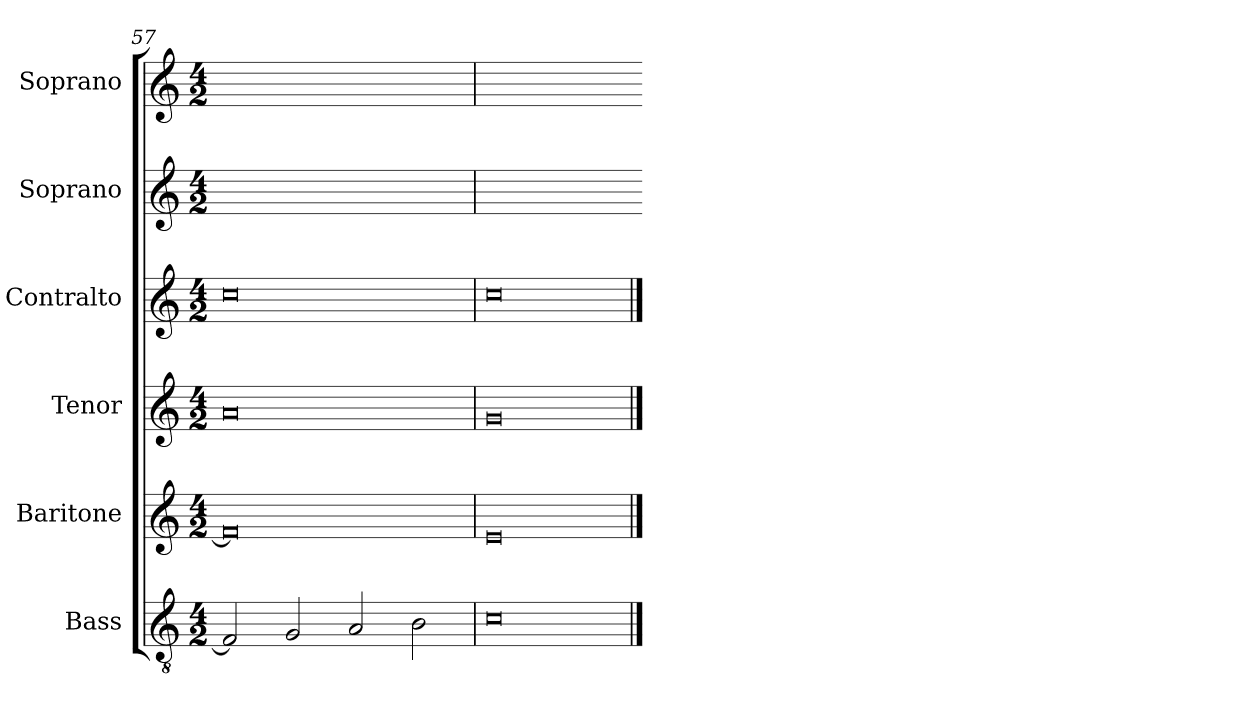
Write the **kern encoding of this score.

**kern	**kern	**kern	**kern	**kern	**kern
*part6	*part5	*part4	*part3	*part2	*part1
*staff6	*staff5	*staff4	*staff3	*staff2	*staff1
*I"Bass	*I"Baritone	*I"Tenor	*I"Contralto	*I"Soprano	*I"Soprano
*I'B	*I'Bar	*I'T	*I'A	*I'S	*I'S
*clefGv2	*clefG2	*clefG2	*clefG2	*clefG2	*clefG2
*k[]	*k[]	*k[]	*k[]	*k[]	*k[]
*G:mix	*G:mix	*G:mix	*G:mix	*G:mix	*G:mix
*M4/2	*M4/2	*M4/2	*M4/2	*M4/2	*M4/2
=57	=57	=57	=57	=57	=57
2F]	0f]	0a	0cc	0ryy	0ryy
2G	.	.	.	.	.
2A	.	.	.	.	.
2B	.	.	.	.	.
=58	=58	=58	=58	=58	=58
0c	0e	0g	0cc	0ryy	0ryy
==	==	==	==	=	=
*-	*-	*-	*-	*-	*-
